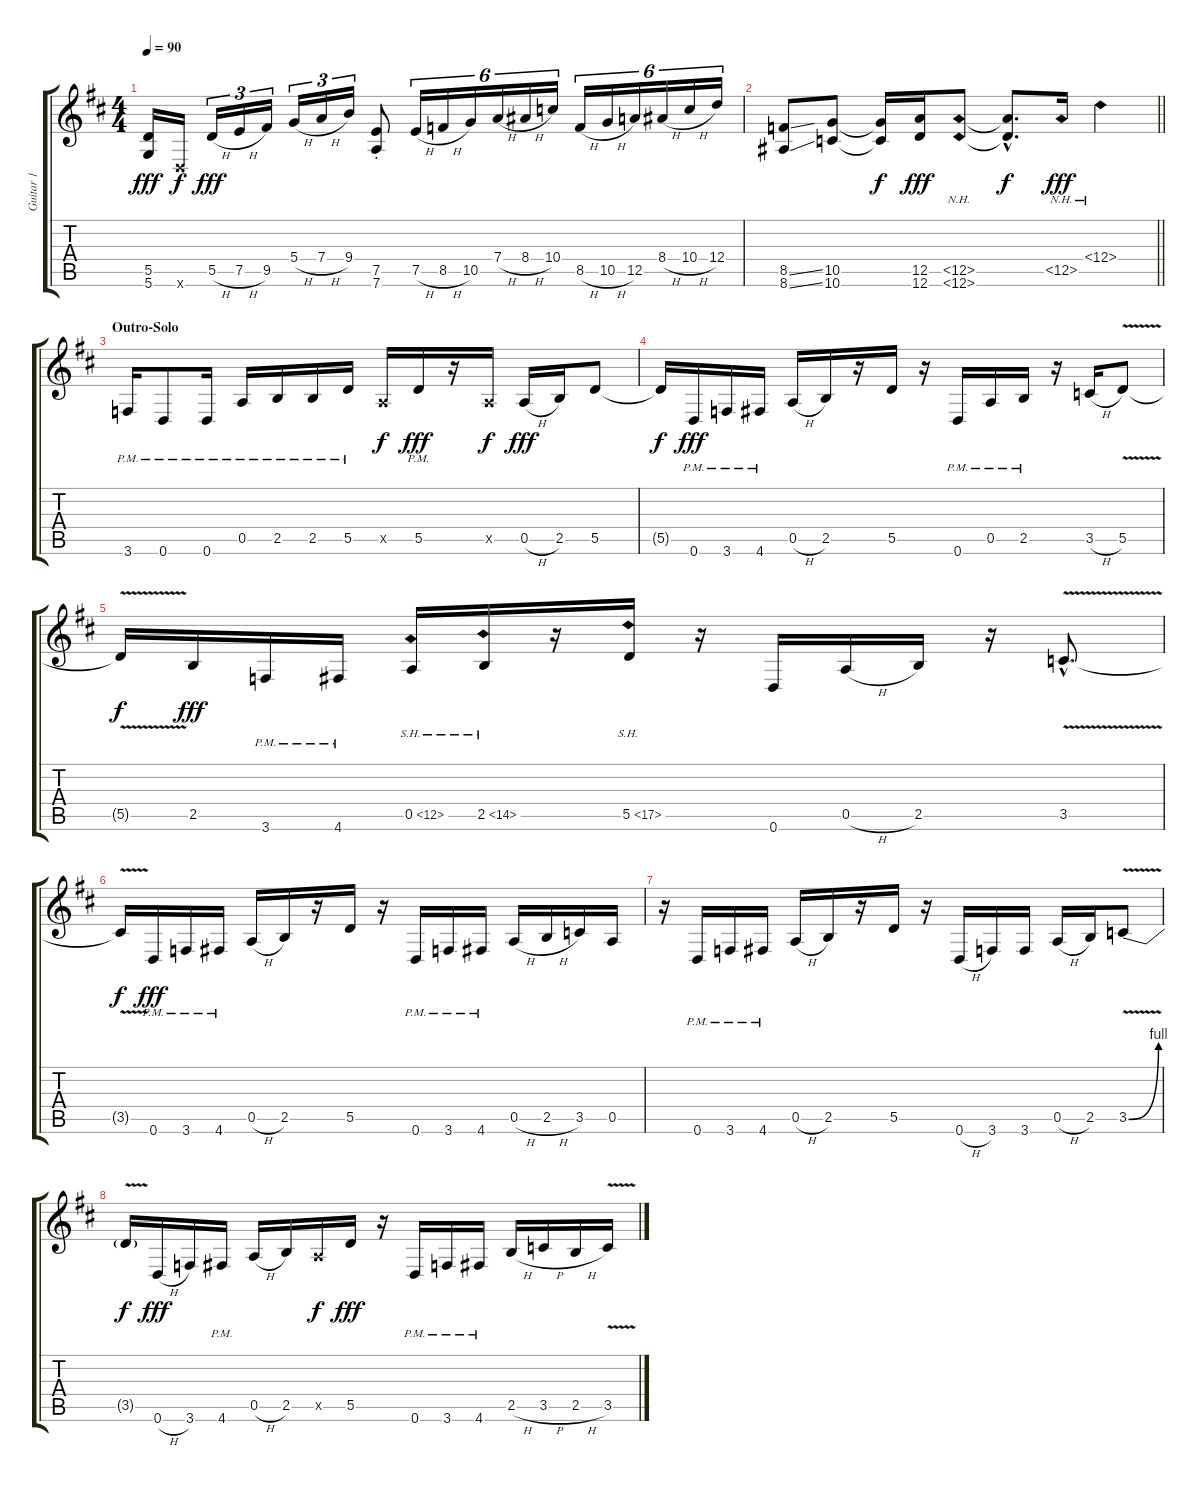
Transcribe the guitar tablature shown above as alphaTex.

\track ("Guitar 1" "Guitar 1") {instrument distortionguitar}
\staff {score tabs}
\tuning (E4 B3 G3 D3 A2 D2) {hide}
\ts (4 4)
\tempo 90
\clef g2
\ks d
(5.5 5.6).16{dy fff} 0.6{x}.16{dy f} 5.5{h}.16{tu (3 2) dy fff} 7.5{h}.16{tu (3 2)} 9.5.16{tu (3 2)} 5.4{h}.16{tu (3 2)} 7.4{h}.16{tu (3 2)} 9.4.16{tu (3 2)} (7.5{st} 7.6{st}).8 7.5{h}.16{tu (6 4)} 8.5{h}.16{tu (6 4)} 10.5.16{tu (6 4)} 7.4{h}.16{tu (6 4)} 8.4{h}.16{tu (6 4)} 10.4.16{tu (6 4)} 8.5{h}.16{tu (6 4)} 10.5{h}.16{tu (6 4)} 12.5.16{tu (6 4)} 8.4{h}.16{tu (6 4)} 10.4{h}.16{tu (6 4)} 12.4.16{tu (6 4)} |
\barLineRight lightlight
(8.5{ss} 8.6{ss}).8 (10.5 10.6).8 (10.5{t} 10.6{t}).16{dy f} (12.5 12.6).16{dy fff} (12.5{nh} 12.6{nh}).8 (12.5{hac t} 12.6{hac t}).8{d dy f} 12.5{nh}.16{dy fff} 12.4{nh}.4 |
\section ("" "Outro-Solo")
3.6{pm}.16 0.6{pm}.8 0.6{pm}.16 0.5{pm}.16 2.5{pm}.16 2.5{pm}.16 5.5{pm}.16 0.5{x}.16{dy f} 5.5{pm}.16{dy fff} r.16 0.5{x}.16{dy f} 0.5{h}.16{dy fff} 2.5.16 5.5.8 |
5.5{t}.16{dy f} 0.6{pm}.16{dy fff} 3.6{pm}.16 4.6{pm}.16 0.5{h}.16 2.5.16 r.16 5.5.16 r.16 0.6{pm}.16 0.5{pm}.16 2.5{pm}.16 r.16 3.5{h}.16 5.5{v}.8 |
5.5{t}.16{dy f} 2.5.16{dy fff} 3.6{pm}.16 4.6{pm}.16 0.5{sh 12}.16 2.5{sh 12}.16 r.16 5.5{sh 12}.16 r.16 0.6.16 0.5{h}.16 2.5.16 r.16 3.5{v hac}.8{d} |
3.5{t}.16{dy f} 0.6{pm}.16{dy fff} 3.6{pm}.16 4.6{pm}.16 0.5{h}.16 2.5.16 r.16 5.5.16 r.16 0.6{pm}.16 3.6{pm}.16 4.6{pm}.16 0.5{h}.16 2.5{h}.16 3.5.16 0.5.16 |
r.16 0.6{pm}.16 3.6{pm}.16 4.6{pm}.16 0.5{h}.16 2.5.16 r.16 5.5.16 r.16 0.6{h}.16 3.6.16 3.6.16 0.5{h}.16 2.5.16 3.5{be (bend 0 0 60 4) v}.8 |
3.5{t}.16{dy f} 0.6{h}.16{dy fff} 3.6.16 4.6{pm}.16 0.5{h}.16 2.5.16 0.5{x}.16{dy f} 5.5.16{dy fff} r.16 0.6{pm}.16 3.6{pm}.16 4.6{pm}.16 2.5{h}.16 3.5{h}.16 2.5{h}.16 3.5{v}.16
